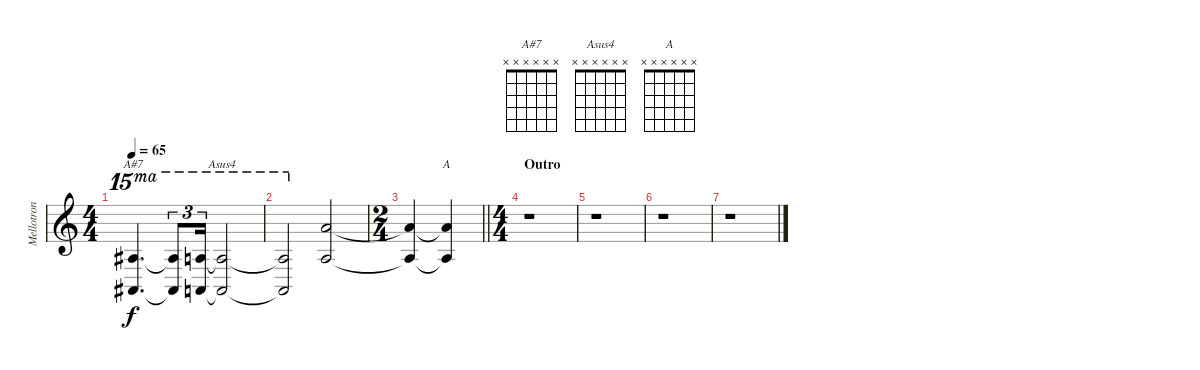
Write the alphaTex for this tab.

\track ("Mellotron" "Mellotron") {instrument clarinet}
\staff {score}
\tuning (E4 B3 G3 D3 A2 E2) {hide}
\chord ("A#7" x x x x x x)
\chord ("Asus4" x x x x x x)
\chord ("A" x x x x x x)
\ts (4 4)
\tempo 65
\clef g2
\ks c
(18.1 15.3).4{d ch "A#7" ot 15ma dy f} (18.1{t} 15.3{t}).8{tu (3 2) ot 15ma} (17.1 14.3).16{tu (3 2) ot 15ma} (17.1{t} 14.3{t}).2{ch "Asus4" ot 15ma} |
(17.1{t} 14.3{t}).2{ot 15ma} (14.3 12.5).2 |
\ts (2 4)
\barLineRight lightlight
(14.3{t} 12.5{t}).4 (14.3{t} 12.5{t}).4{ch "A"} |
\ts (4 4)
\section ("" "Outro")
r.1 |
r.1 |
r.1 |
r.1
